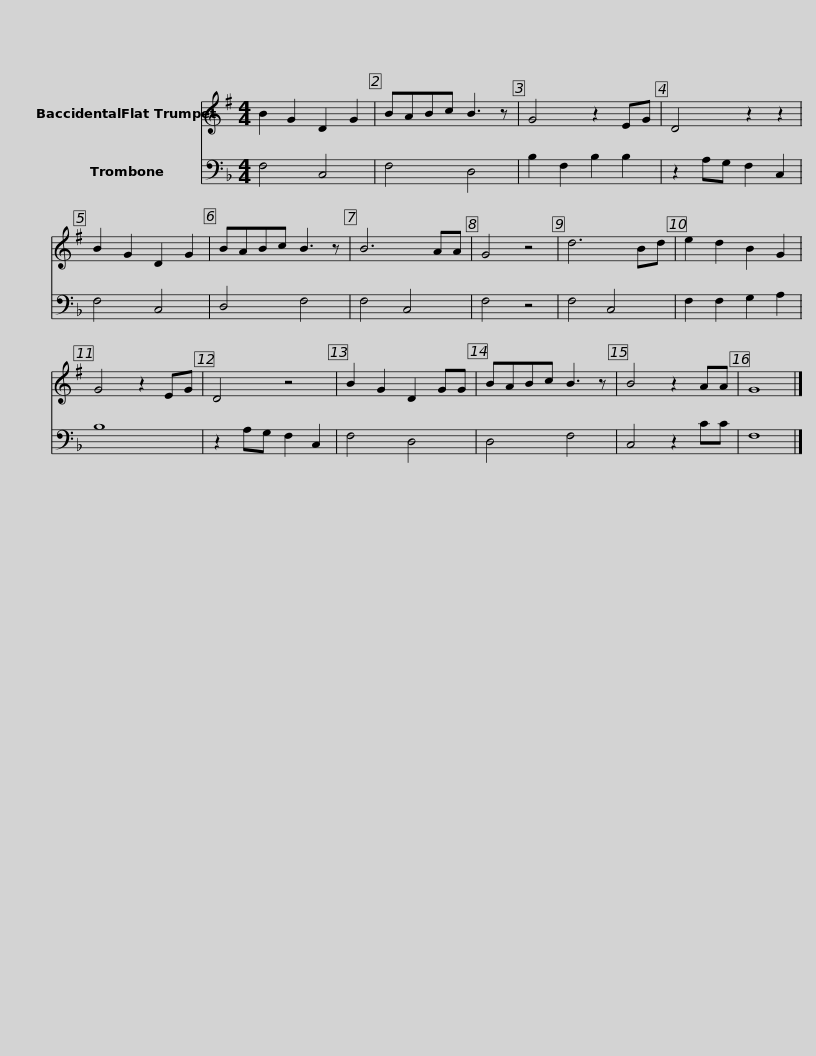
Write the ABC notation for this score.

X:1
%%score 1 2
L:1/8
M:4/4
I:linebreak $
K:F
V:1 treble transpose=-2
V:2 bass
V:1
[K:G] B2 G2 D2 G2 | BABc B3 z | G4 z2 EG | D4 z2 z2 |$ B2 G2 D2 G2 | %5
 BABc B3 z | B6 AA | G4 z4 | d6 Bd |$ e2 d2 B2 G2 | %10
 G4 z2 EG | D4 z4 | B2 G2 D2 GG |$ BABc B3 z | B4 z2 AA | %15
 G8 |] %16
V:2
 F,4 C,4 | F,4 D,4 | B,2 F,2 B,2 B,2 | z2 A,G, F,2 C,2 |$ F,4 C,4 | %5
 D,4 F,4 | F,4 C,4 | F,4 z4 | F,4 C,4 |$ F,2 F,2 G,2 A,2 | %10
 B,8 | z2 A,G, F,2 C,2 | F,4 D,4 |$ D,4 F,4 | C,4 z2 CC | %15
 F,8 |] %16
